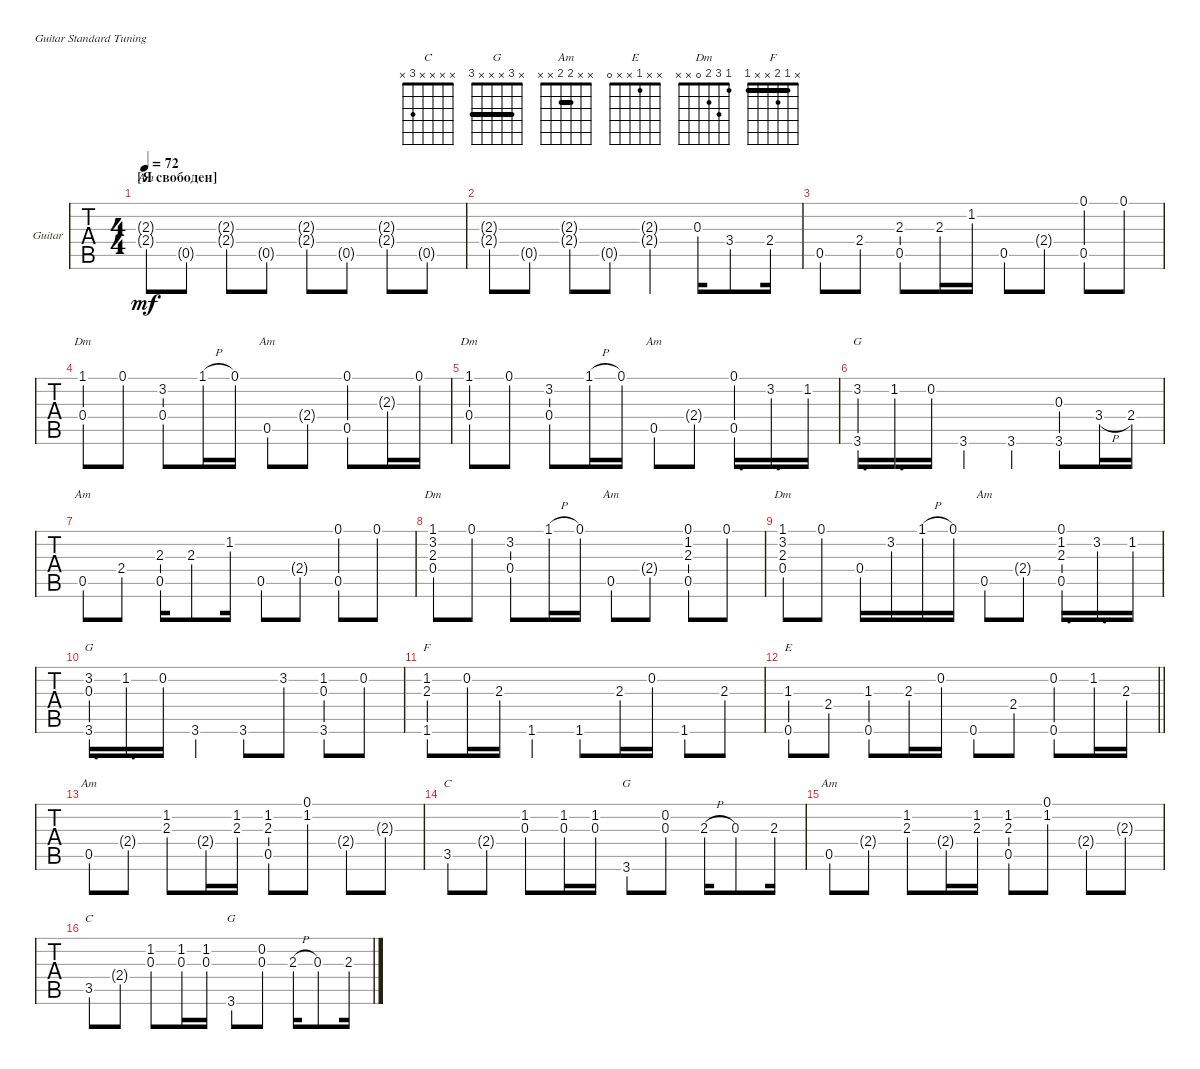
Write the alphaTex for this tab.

\bracketExtendMode groupsimilarinstruments
\firstSystemTrackNameOrientation horizontal
\otherSystemsTrackNameOrientation horizontal
\track ("" "Guitar") {instrument acousticguitarsteel}
\staff {tabs}
\tuning (E4 B3 G3 D3 A2 E2)
\chord ("C" x x x x 3 x)
\chord ("G" x x x x x 3)
\chord ("Am" x x x x 0 x)
\chord ("G" x 3 0 x x 3)
\chord ("E" x x 1 x x 0)
\chord ("Am" x x 2 2 x x) {barre 2}
\chord ("G" x 3 x x x 3) {barre 3}
\chord ("Dm" 1 x x x x x)
\chord ("Dm" 1 x x 0 x x)
\chord ("Dm" 1 3 2 0 x x)
\chord ("F" x 1 2 x x 1) {barre 1}
\ts (4 4)
\section ("" "[Я свободен]")
\tempo 72
\clef g2
\ks c
(2.4{g} 2.3{g}).8{ch "Am" dy mf} 0.5{g}.8 (2.4{g} 2.3{g}).8 0.5{g}.8 (2.4{g} 2.3{g}).8 0.5{g}.8 (2.4{g} 2.3{g}).8 0.5{g}.8 |
(2.4{g} 2.3{g}).8 0.5{g}.8 (2.4{g} 2.3{g}).8 0.5{g}.8 (2.4{g} 2.3{g}).4 0.3.16 3.4.8 2.4.16 |
0.5.8 2.4.8 (0.5 2.3).8 2.3.16 1.2.16 0.5.8 2.4{g}.8 (0.5 0.1).8 0.1.8 |
(1.1 0.4).8{ch "Dm"} 0.1.8 (3.2 0.4).8 1.1{h}.16 0.1.16 0.5.8{ch "Am"} 2.4{g}.8 (0.5 0.1).8 2.3{g}.16 0.1.16 |
(1.1 0.4).8{ch "Dm"} 0.1.8 (3.2 0.4).8 1.1{h}.16 0.1.16 0.5.8{ch "Am"} 2.4{g}.8 (0.5 0.1).16{d} 3.2.16{d} 1.2.16 |
(3.6 3.2).16{d ch "G"} 1.2.16{d} 0.2.16 3.6.4 3.6.4 (3.6 0.3).8 3.4{h}.16 2.4.16 |
0.5.8{ch "Am"} 2.4.8 (0.5 2.3).16 2.3.8 1.2.16 0.5.8 2.4{g}.8 (0.5 0.1).8 0.1.8 |
(2.3 1.1 3.2 0.4).8{ch "Dm"} 0.1.8 (0.4 3.2).8 1.1{h}.16 0.1.16 0.5.8{ch "Am"} 2.4{g}.8 (0.5 2.3 1.2 0.1).8 0.1.8 |
(0.4 2.3 1.1 3.2).8{ch "Dm"} 0.1.8 0.4.16 3.2.16 1.1{h}.16 0.1.16 0.5.8{ch "Am"} 2.4{g}.8 (0.5 2.3 1.2 0.1).16{d} 3.2.16{d} 1.2.16 |
(3.6 0.3 3.2).16{d ch "G"} 1.2.16{d} 0.2.16 3.6.4 3.6.8 3.2.8 (3.6 1.2 0.3).8 0.2.8 |
(1.6 1.2 2.3).8{ch "F"} 0.2.16 2.3.16 1.6.4 1.6.8 2.3.16 0.2.16 1.6.8 2.3.8 |
\barLineRight lightlight
(0.6 1.3).8{ch "E"} 2.4.8 (0.6 1.3).8 2.3.16 0.2.16 0.6.8 2.4.8 (0.6 0.2).8 1.2.16 2.3.16 |
0.5.8{ch "Am"} 2.4{g}.8 (2.3 1.2).8 2.4{g}.16 (2.3 1.2).16 (0.5 2.3 1.2).8 (1.2 0.1).8 2.4{g}.8 2.3{g}.8 |
3.5.8{ch "C"} 2.4{g}.8 (0.3 1.2).8 (0.3 1.2).16 (0.3 1.2).16 3.6.8{ch "G"} (0.3 0.2).8 2.3{h}.16 0.3.8 2.3.16 |
0.5.8{ch "Am"} 2.4{g}.8 (2.3 1.2).8 2.4{g}.16 (2.3 1.2).16 (0.5 2.3 1.2).8 (1.2 0.1).8 2.4{g}.8 2.3{g}.8 |
3.5.8{ch "C"} 2.4{g}.8 (0.3 1.2).8 (0.3 1.2).16 (0.3 1.2).16 3.6.8{ch "G"} (0.3 0.2).8 2.3{h}.16 0.3.8 2.3.16
